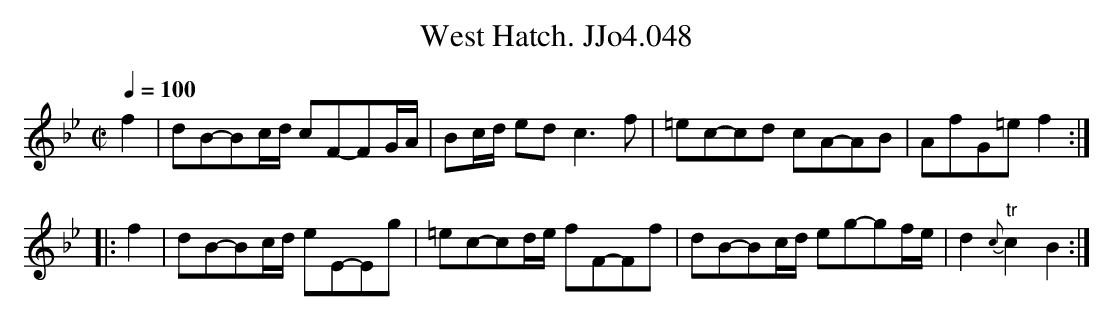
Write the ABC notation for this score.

X:1
T:West Hatch. JJo4.048
M:C|
L:1/8
Q:1/4=100
K:Bb
f2|dB-Bc/d/ cF-FG/A/|Bc/d/ edc3f|=ec-cd cA-AB|AfG=ef2:|
|:f2|dB-Bc/d/ eE-Eg|=ec-cd/e/ fF-Ff|dB-Bc/d/ eg-gf/e/|d2{c}"tr"c2B2:|
